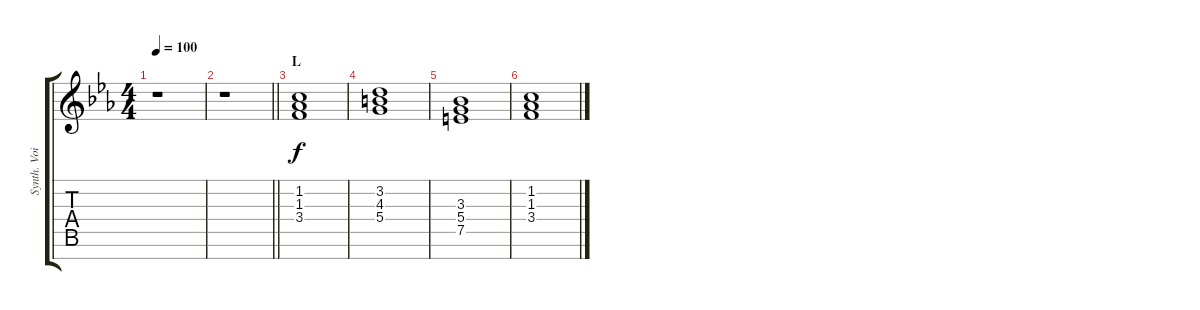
\track ("Synth. Voice" "Synth. Voi") {instrument pad4choir}
\staff {score tabs}
\tuning (E5 B4 G4 D4 A3 E3 B2) {hide}
\ts (4 4)
\tempo 100
\clef g2
\ks eb
r.1{dy f} |
\barLineRight lightlight
r.1 |
\section ("" "L")
(1.2 1.3 3.4).1 |
(3.2 4.3 5.4).1 |
(3.3 5.4 7.5).1 |
(1.2 1.3 3.4).1
